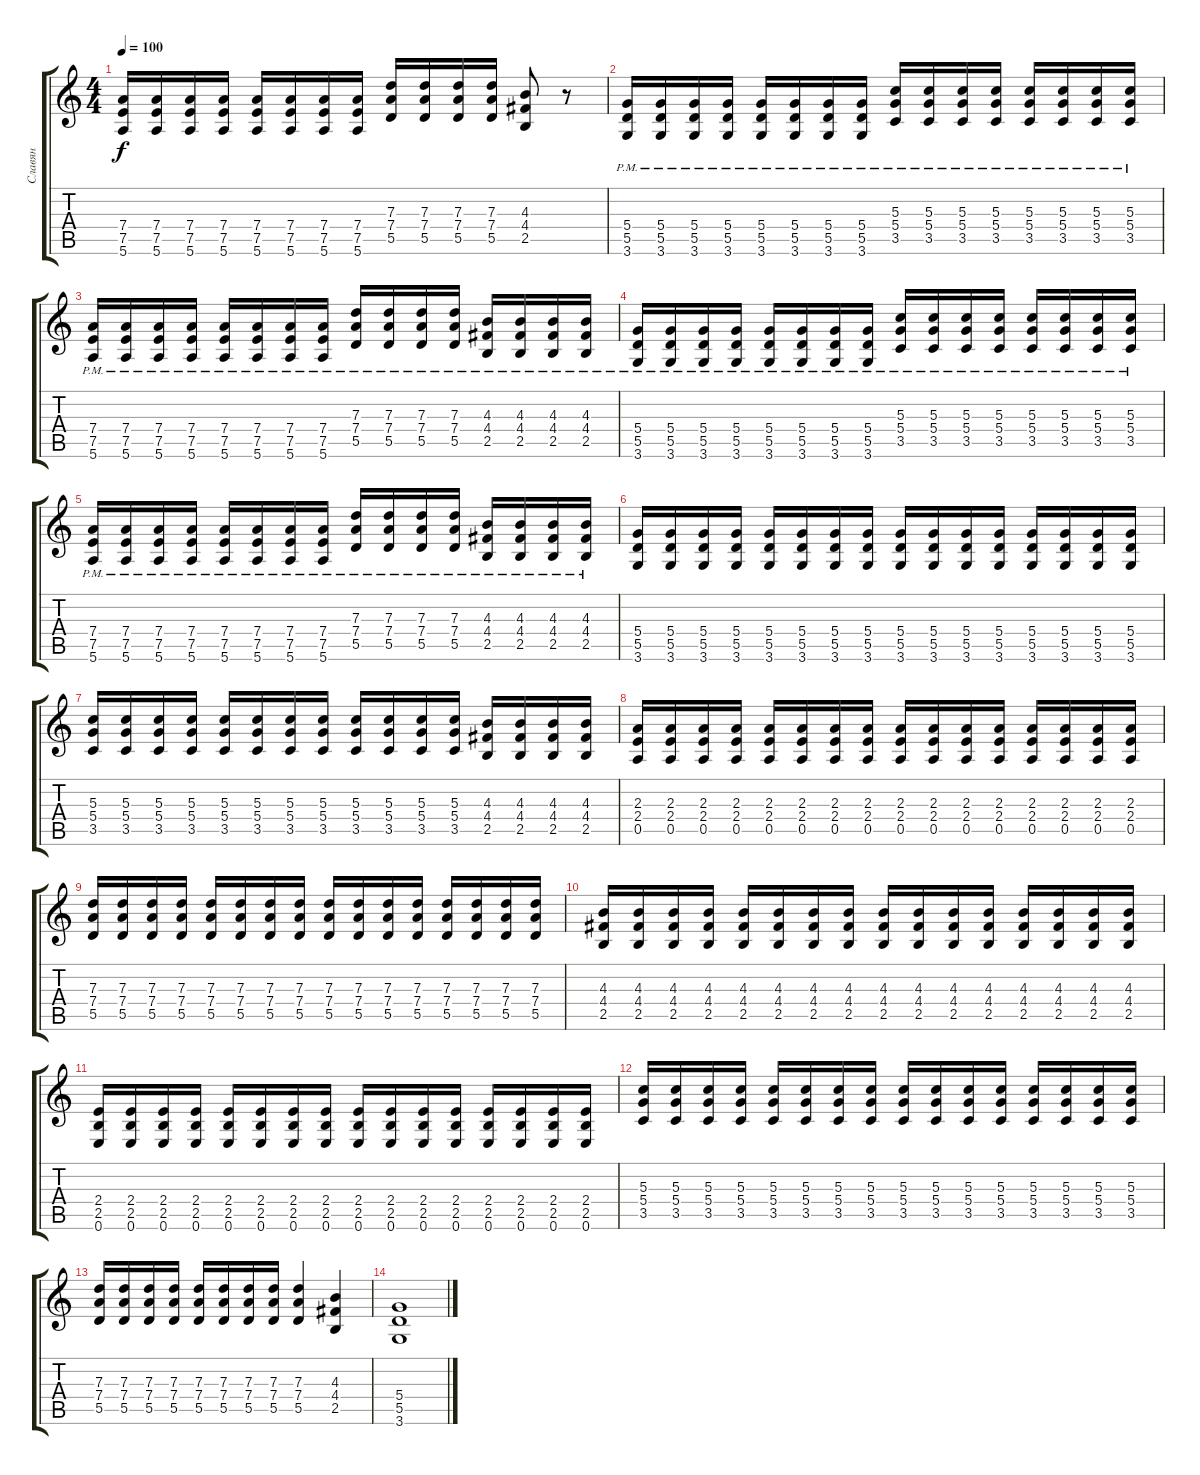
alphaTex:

\track ("Славян" "Славян") {instrument electricguitarclean}
\staff {score tabs}
\tuning (E4 B3 G3 D3 A2 E2) {hide}
\ts (4 4)
\tempo 100
\clef g2
\ks c
(7.4 7.5 5.6).16{dy f} (7.4 7.5 5.6).16 (7.4 7.5 5.6).16 (7.4 7.5 5.6).16 (7.4 7.5 5.6).16 (7.4 7.5 5.6).16 (7.4 7.5 5.6).16 (7.4 7.5 5.6).16 (7.3 7.4 5.5).16 (7.3 7.4 5.5).16 (7.3 7.4 5.5).16 (7.3 7.4 5.5).16 (4.3 4.4 2.5).8 r.8 |
(5.4{pm} 5.5{pm} 3.6{pm}).16 (5.4{pm} 5.5{pm} 3.6{pm}).16 (5.4{pm} 5.5{pm} 3.6{pm}).16 (5.4{pm} 5.5{pm} 3.6{pm}).16 (5.4{pm} 5.5{pm} 3.6{pm}).16 (5.4{pm} 5.5{pm} 3.6{pm}).16 (5.4{pm} 5.5{pm} 3.6{pm}).16 (5.4{pm} 5.5{pm} 3.6{pm}).16 (5.3{pm} 5.4{pm} 3.5{pm}).16 (5.3{pm} 5.4{pm} 3.5{pm}).16 (5.3{pm} 5.4{pm} 3.5{pm}).16 (5.3{pm} 5.4{pm} 3.5{pm}).16 (5.3{pm} 5.4{pm} 3.5{pm}).16 (5.3{pm} 5.4{pm} 3.5{pm}).16 (5.3{pm} 5.4{pm} 3.5{pm}).16 (5.3{pm} 5.4{pm} 3.5{pm}).16 |
(7.4{pm} 7.5{pm} 5.6{pm}).16 (7.4{pm} 7.5{pm} 5.6{pm}).16 (7.4{pm} 7.5{pm} 5.6{pm}).16 (7.4{pm} 7.5{pm} 5.6{pm}).16 (7.4{pm} 7.5{pm} 5.6{pm}).16 (7.4{pm} 7.5{pm} 5.6{pm}).16 (7.4{pm} 7.5{pm} 5.6{pm}).16 (7.4{pm} 7.5{pm} 5.6{pm}).16 (7.3{pm} 7.4{pm} 5.5{pm}).16 (7.3{pm} 7.4{pm} 5.5{pm}).16 (7.3{pm} 7.4{pm} 5.5{pm}).16 (7.3{pm} 7.4{pm} 5.5{pm}).16 (4.3{pm} 4.4{pm} 2.5{pm}).16 (4.3{pm} 4.4{pm} 2.5{pm}).16 (4.3{pm} 4.4{pm} 2.5{pm}).16 (4.3{pm} 4.4{pm} 2.5{pm}).16 |
(5.4{pm} 5.5{pm} 3.6{pm}).16 (5.4{pm} 5.5{pm} 3.6{pm}).16 (5.4{pm} 5.5{pm} 3.6{pm}).16 (5.4{pm} 5.5{pm} 3.6{pm}).16 (5.4{pm} 5.5{pm} 3.6{pm}).16 (5.4{pm} 5.5{pm} 3.6{pm}).16 (5.4{pm} 5.5{pm} 3.6{pm}).16 (5.4{pm} 5.5{pm} 3.6{pm}).16 (5.3{pm} 5.4{pm} 3.5{pm}).16 (5.3{pm} 5.4{pm} 3.5{pm}).16 (5.3{pm} 5.4{pm} 3.5{pm}).16 (5.3{pm} 5.4{pm} 3.5{pm}).16 (5.3{pm} 5.4{pm} 3.5{pm}).16 (5.3{pm} 5.4{pm} 3.5{pm}).16 (5.3{pm} 5.4{pm} 3.5{pm}).16 (5.3{pm} 5.4{pm} 3.5{pm}).16 |
(7.4{pm} 7.5{pm} 5.6{pm}).16 (7.4{pm} 7.5{pm} 5.6{pm}).16 (7.4{pm} 7.5{pm} 5.6{pm}).16 (7.4{pm} 7.5{pm} 5.6{pm}).16 (7.4{pm} 7.5{pm} 5.6{pm}).16 (7.4{pm} 7.5{pm} 5.6{pm}).16 (7.4{pm} 7.5{pm} 5.6{pm}).16 (7.4{pm} 7.5{pm} 5.6{pm}).16 (7.3{pm} 7.4{pm} 5.5{pm}).16 (7.3{pm} 7.4{pm} 5.5{pm}).16 (7.3{pm} 7.4{pm} 5.5{pm}).16 (7.3{pm} 7.4{pm} 5.5{pm}).16 (4.3{pm} 4.4{pm} 2.5{pm}).16 (4.3{pm} 4.4{pm} 2.5{pm}).16 (4.3{pm} 4.4{pm} 2.5{pm}).16 (4.3{pm} 4.4{pm} 2.5{pm}).16 |
(5.4 5.5 3.6).16 (5.4 5.5 3.6).16 (5.4 5.5 3.6).16 (5.4 5.5 3.6).16 (5.4 5.5 3.6).16 (5.4 5.5 3.6).16 (5.4 5.5 3.6).16 (5.4 5.5 3.6).16 (5.4 5.5 3.6).16 (5.4 5.5 3.6).16 (5.4 5.5 3.6).16 (5.4 5.5 3.6).16 (5.4 5.5 3.6).16 (5.4 5.5 3.6).16 (5.4 5.5 3.6).16 (5.4 5.5 3.6).16 |
(5.3 5.4 3.5).16 (5.3 5.4 3.5).16 (5.3 5.4 3.5).16 (5.3 5.4 3.5).16 (5.3 5.4 3.5).16 (5.3 5.4 3.5).16 (5.3 5.4 3.5).16 (5.3 5.4 3.5).16 (5.3 5.4 3.5).16 (5.3 5.4 3.5).16 (5.3 5.4 3.5).16 (5.3 5.4 3.5).16 (4.3 4.4 2.5).16 (4.3 4.4 2.5).16 (4.3 4.4 2.5).16 (4.3 4.4 2.5).16 |
(2.3 2.4 0.5).16 (2.3 2.4 0.5).16 (2.3 2.4 0.5).16 (2.3 2.4 0.5).16 (2.3 2.4 0.5).16 (2.3 2.4 0.5).16 (2.3 2.4 0.5).16 (2.3 2.4 0.5).16 (2.3 2.4 0.5).16 (2.3 2.4 0.5).16 (2.3 2.4 0.5).16 (2.3 2.4 0.5).16 (2.3 2.4 0.5).16 (2.3 2.4 0.5).16 (2.3 2.4 0.5).16 (2.3 2.4 0.5).16 |
(7.3 7.4 5.5).16 (7.3 7.4 5.5).16 (7.3 7.4 5.5).16 (7.3 7.4 5.5).16 (7.3 7.4 5.5).16 (7.3 7.4 5.5).16 (7.3 7.4 5.5).16 (7.3 7.4 5.5).16 (7.3 7.4 5.5).16 (7.3 7.4 5.5).16 (7.3 7.4 5.5).16 (7.3 7.4 5.5).16 (7.3 7.4 5.5).16 (7.3 7.4 5.5).16 (7.3 7.4 5.5).16 (7.3 7.4 5.5).16 |
(4.3 4.4 2.5).16 (4.3 4.4 2.5).16 (4.3 4.4 2.5).16 (4.3 4.4 2.5).16 (4.3 4.4 2.5).16 (4.3 4.4 2.5).16 (4.3 4.4 2.5).16 (4.3 4.4 2.5).16 (4.3 4.4 2.5).16 (4.3 4.4 2.5).16 (4.3 4.4 2.5).16 (4.3 4.4 2.5).16 (4.3 4.4 2.5).16 (4.3 4.4 2.5).16 (4.3 4.4 2.5).16 (4.3 4.4 2.5).16 |
(2.4 2.5 0.6).16 (2.4 2.5 0.6).16 (2.4 2.5 0.6).16 (2.4 2.5 0.6).16 (2.4 2.5 0.6).16 (2.4 2.5 0.6).16 (2.4 2.5 0.6).16 (2.4 2.5 0.6).16 (2.4 2.5 0.6).16 (2.4 2.5 0.6).16 (2.4 2.5 0.6).16 (2.4 2.5 0.6).16 (2.4 2.5 0.6).16 (2.4 2.5 0.6).16 (2.4 2.5 0.6).16 (2.4 2.5 0.6).16 |
(5.3 5.4 3.5).16 (5.3 5.4 3.5).16 (5.3 5.4 3.5).16 (5.3 5.4 3.5).16 (5.3 5.4 3.5).16 (5.3 5.4 3.5).16 (5.3 5.4 3.5).16 (5.3 5.4 3.5).16 (5.3 5.4 3.5).16 (5.3 5.4 3.5).16 (5.3 5.4 3.5).16 (5.3 5.4 3.5).16 (5.3 5.4 3.5).16 (5.3 5.4 3.5).16 (5.3 5.4 3.5).16 (5.3 5.4 3.5).16 |
(7.3 7.4 5.5).16 (7.3 7.4 5.5).16 (7.3 7.4 5.5).16 (7.3 7.4 5.5).16 (7.3 7.4 5.5).16 (7.3 7.4 5.5).16 (7.3 7.4 5.5).16 (7.3 7.4 5.5).16 (7.3 7.4 5.5).4 (4.3 4.4 2.5).4 |
(5.4 5.5 3.6).1
